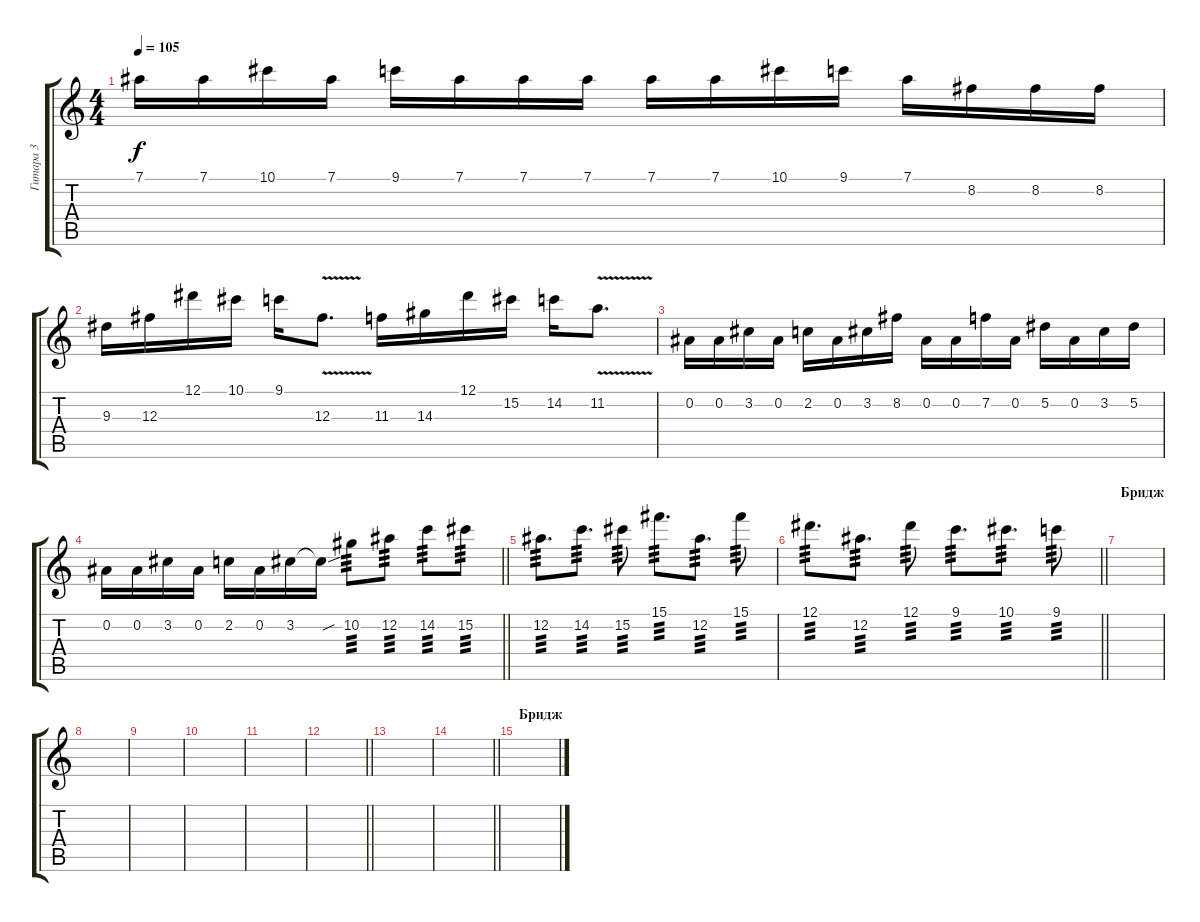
\track ("Гитара 3" "Гитара 3") {instrument distortionguitar}
\staff {score tabs}
\tuning (Eb4 Bb3 Gb3 Db3 Ab2 Eb2) {hide}
\ts (4 4)
\tempo 105
\clef g2
\ks c
7.1.16{dy f} 7.1.16 10.1.16 7.1.16 9.1.16 7.1.16 7.1.16 7.1.16 7.1.16 7.1.16 10.1.16 9.1.16 7.1.16 8.2.16 8.2.16 8.2.16 |
9.3.16 12.3.16 12.1.16 10.1.16 9.1.16 12.3{v}.8{d} 11.3.16 14.3.16 12.1.16 15.2.16 14.2.16 11.2{v}.8{d} |
0.2.16 0.2.16 3.2.16 0.2.16 2.2.16 0.2.16 3.2.16 8.2.16 0.2.16 0.2.16 7.2.16 0.2.16 5.2.16 0.2.16 3.2.16 5.2.16 |
\barLineRight lightlight
0.2.16 0.2.16 3.2.16 0.2.16 2.2.16 0.2.16 3.2.16 3.2{sou t}.16 10.2.8{tp 3} 12.2.8{tp 3} 14.2.8{tp 3} 15.2.8{tp 3} |
12.2.8{d tp 3} 14.2.8{d tp 3} 15.2.8{tp 3} 15.1.8{d tp 3} 12.2.8{d tp 3} 15.1.8{tp 3} |
\barLineRight lightlight
12.1.8{d tp 3} 12.2.8{d tp 3} 12.1.8{tp 3} 9.1.8{d tp 3} 10.1.8{d tp 3} 9.1.8{tp 3} |
\section ("" "Бридж")
|
|
|
|
|
\barLineRight lightlight
|
|
\barLineRight lightlight
|
\section ("" "Бридж")
